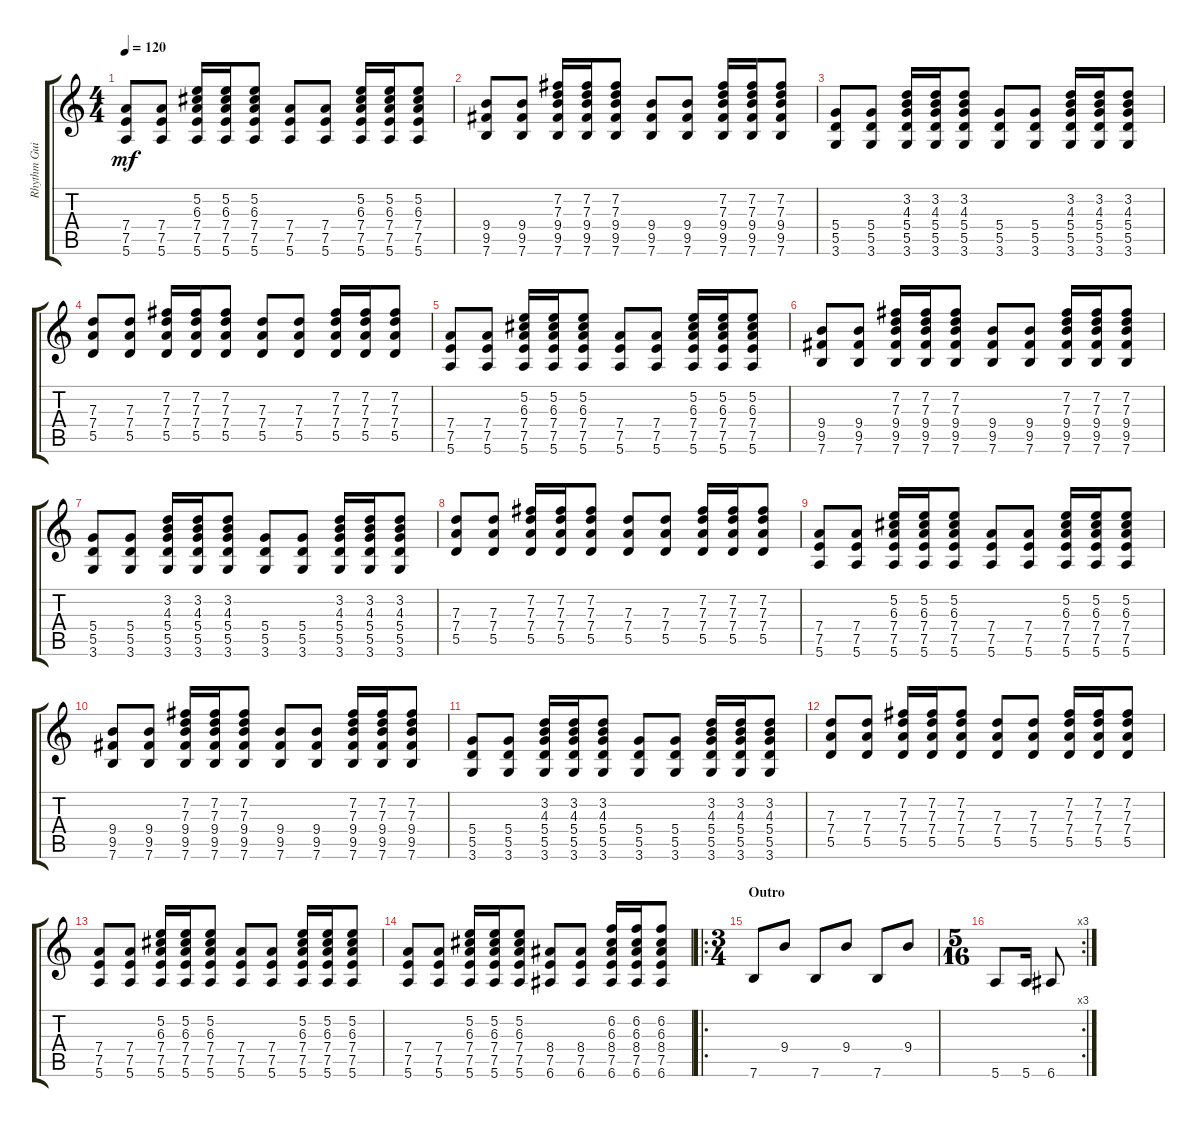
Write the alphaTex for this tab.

\track ("Rhythm Guitar" "Rhythm Gui") {instrument acousticguitarsteel}
\staff {score tabs}
\tuning (E4 B3 G3 D3 A2 E2) {hide}
\ts (4 4)
\tempo 120
\clef g2
\ks c
(7.4 7.5 5.6).8{dy mf} (7.4 7.5 5.6).8 (5.2 6.3 7.4 7.5 5.6).16 (5.2 6.3 7.4 7.5 5.6).16 (5.2 6.3 7.4 7.5 5.6).8 (7.4 7.5 5.6).8 (7.4 7.5 5.6).8 (5.2 6.3 7.4 7.5 5.6).16 (5.2 6.3 7.4 7.5 5.6).16 (5.2 6.3 7.4 7.5 5.6).8 |
(9.4 9.5 7.6).8 (9.4 9.5 7.6).8 (7.2 7.3 9.4 9.5 7.6).16 (7.2 7.3 9.4 9.5 7.6).16 (7.2 7.3 9.4 9.5 7.6).8 (9.4 9.5 7.6).8 (9.4 9.5 7.6).8 (7.2 7.3 9.4 9.5 7.6).16 (7.2 7.3 9.4 9.5 7.6).16 (7.2 7.3 9.4 9.5 7.6).8 |
(5.4 5.5 3.6).8 (5.4 5.5 3.6).8 (3.2 4.3 5.4 5.5 3.6).16 (3.2 4.3 5.4 5.5 3.6).16 (3.2 4.3 5.4 5.5 3.6).8 (5.4 5.5 3.6).8 (5.4 5.5 3.6).8 (3.2 4.3 5.4 5.5 3.6).16 (3.2 4.3 5.4 5.5 3.6).16 (3.2 4.3 5.4 5.5 3.6).8 |
(7.3 7.4 5.5).8 (7.3 7.4 5.5).8 (7.2 7.3 7.4 5.5).16 (7.2 7.3 7.4 5.5).16 (7.2 7.3 7.4 5.5).8 (7.3 7.4 5.5).8 (7.3 7.4 5.5).8 (7.2 7.3 7.4 5.5).16 (7.2 7.3 7.4 5.5).16 (7.2 7.3 7.4 5.5).8 |
(7.4 7.5 5.6).8 (7.4 7.5 5.6).8 (5.2 6.3 7.4 7.5 5.6).16 (5.2 6.3 7.4 7.5 5.6).16 (5.2 6.3 7.4 7.5 5.6).8 (7.4 7.5 5.6).8 (7.4 7.5 5.6).8 (5.2 6.3 7.4 7.5 5.6).16 (5.2 6.3 7.4 7.5 5.6).16 (5.2 6.3 7.4 7.5 5.6).8 |
(9.4 9.5 7.6).8 (9.4 9.5 7.6).8 (7.2 7.3 9.4 9.5 7.6).16 (7.2 7.3 9.4 9.5 7.6).16 (7.2 7.3 9.4 9.5 7.6).8 (9.4 9.5 7.6).8 (9.4 9.5 7.6).8 (7.2 7.3 9.4 9.5 7.6).16 (7.2 7.3 9.4 9.5 7.6).16 (7.2 7.3 9.4 9.5 7.6).8 |
(5.4 5.5 3.6).8 (5.4 5.5 3.6).8 (3.2 4.3 5.4 5.5 3.6).16 (3.2 4.3 5.4 5.5 3.6).16 (3.2 4.3 5.4 5.5 3.6).8 (5.4 5.5 3.6).8 (5.4 5.5 3.6).8 (3.2 4.3 5.4 5.5 3.6).16 (3.2 4.3 5.4 5.5 3.6).16 (3.2 4.3 5.4 5.5 3.6).8 |
(7.3 7.4 5.5).8 (7.3 7.4 5.5).8 (7.2 7.3 7.4 5.5).16 (7.2 7.3 7.4 5.5).16 (7.2 7.3 7.4 5.5).8 (7.3 7.4 5.5).8 (7.3 7.4 5.5).8 (7.2 7.3 7.4 5.5).16 (7.2 7.3 7.4 5.5).16 (7.2 7.3 7.4 5.5).8 |
(7.4 7.5 5.6).8 (7.4 7.5 5.6).8 (5.2 6.3 7.4 7.5 5.6).16 (5.2 6.3 7.4 7.5 5.6).16 (5.2 6.3 7.4 7.5 5.6).8 (7.4 7.5 5.6).8 (7.4 7.5 5.6).8 (5.2 6.3 7.4 7.5 5.6).16 (5.2 6.3 7.4 7.5 5.6).16 (5.2 6.3 7.4 7.5 5.6).8 |
(9.4 9.5 7.6).8 (9.4 9.5 7.6).8 (7.2 7.3 9.4 9.5 7.6).16 (7.2 7.3 9.4 9.5 7.6).16 (7.2 7.3 9.4 9.5 7.6).8 (9.4 9.5 7.6).8 (9.4 9.5 7.6).8 (7.2 7.3 9.4 9.5 7.6).16 (7.2 7.3 9.4 9.5 7.6).16 (7.2 7.3 9.4 9.5 7.6).8 |
(5.4 5.5 3.6).8 (5.4 5.5 3.6).8 (3.2 4.3 5.4 5.5 3.6).16 (3.2 4.3 5.4 5.5 3.6).16 (3.2 4.3 5.4 5.5 3.6).8 (5.4 5.5 3.6).8 (5.4 5.5 3.6).8 (3.2 4.3 5.4 5.5 3.6).16 (3.2 4.3 5.4 5.5 3.6).16 (3.2 4.3 5.4 5.5 3.6).8 |
(7.3 7.4 5.5).8 (7.3 7.4 5.5).8 (7.2 7.3 7.4 5.5).16 (7.2 7.3 7.4 5.5).16 (7.2 7.3 7.4 5.5).8 (7.3 7.4 5.5).8 (7.3 7.4 5.5).8 (7.2 7.3 7.4 5.5).16 (7.2 7.3 7.4 5.5).16 (7.2 7.3 7.4 5.5).8 |
(7.4 7.5 5.6).8 (7.4 7.5 5.6).8 (5.2 6.3 7.4 7.5 5.6).16 (5.2 6.3 7.4 7.5 5.6).16 (5.2 6.3 7.4 7.5 5.6).8 (7.4 7.5 5.6).8 (7.4 7.5 5.6).8 (5.2 6.3 7.4 7.5 5.6).16 (5.2 6.3 7.4 7.5 5.6).16 (5.2 6.3 7.4 7.5 5.6).8 |
(7.4 7.5 5.6).8 (7.4 7.5 5.6).8 (5.2 6.3 7.4 7.5 5.6).16 (5.2 6.3 7.4 7.5 5.6).16 (5.2 6.3 7.4 7.5 5.6).8 (8.4 7.5 6.6).8 (8.4 7.5 6.6).8 (6.2 6.3 8.4 7.5 6.6).16 (6.2 6.3 8.4 7.5 6.6).16 (6.2 6.3 8.4 7.5 6.6).8 |
\ro
\ts (3 4)
\section ("" "Outro")
7.6.8 9.4.8 7.6.8 9.4.8 7.6.8 9.4.8 |
\rc 3
\ts (5 16)
5.6.8 5.6.16 6.6.8
